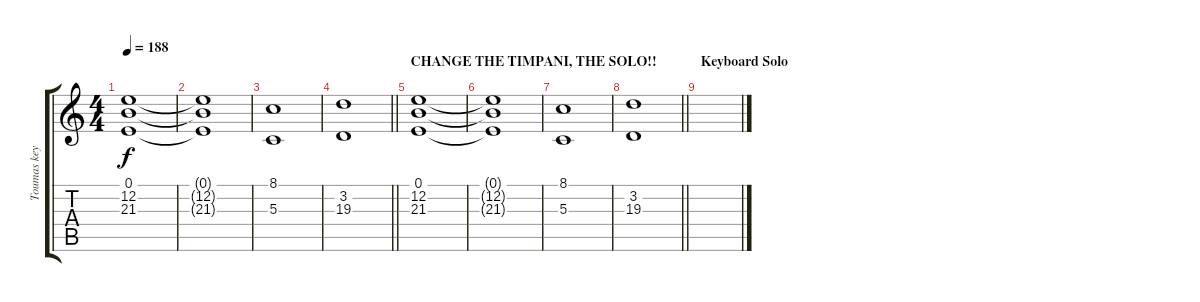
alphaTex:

\track ("Toumas keyboard (strings)" "Toumas key") {solo instrument stringensemble1}
\staff {score tabs}
\tuning (E4 B3 G3 D3 A2 E2) {hide}
\ts (4 4)
\tempo 188
\clef g2
\ks c
(0.1 12.2 21.3).1{dy f} |
(0.1{t} 12.2{t} 21.3{t}).1 |
(8.1 5.3).1 |
\barLineRight lightlight
(3.2 19.3).1 |
\section ("" "CHANGE THE TIMPANI, THE SOLO!!")
(0.1 12.2 21.3).1 |
(0.1{t} 12.2{t} 21.3{t}).1 |
(8.1 5.3).1 |
\barLineRight lightlight
(3.2 19.3).1 |
\section ("" "Keyboard Solo")
